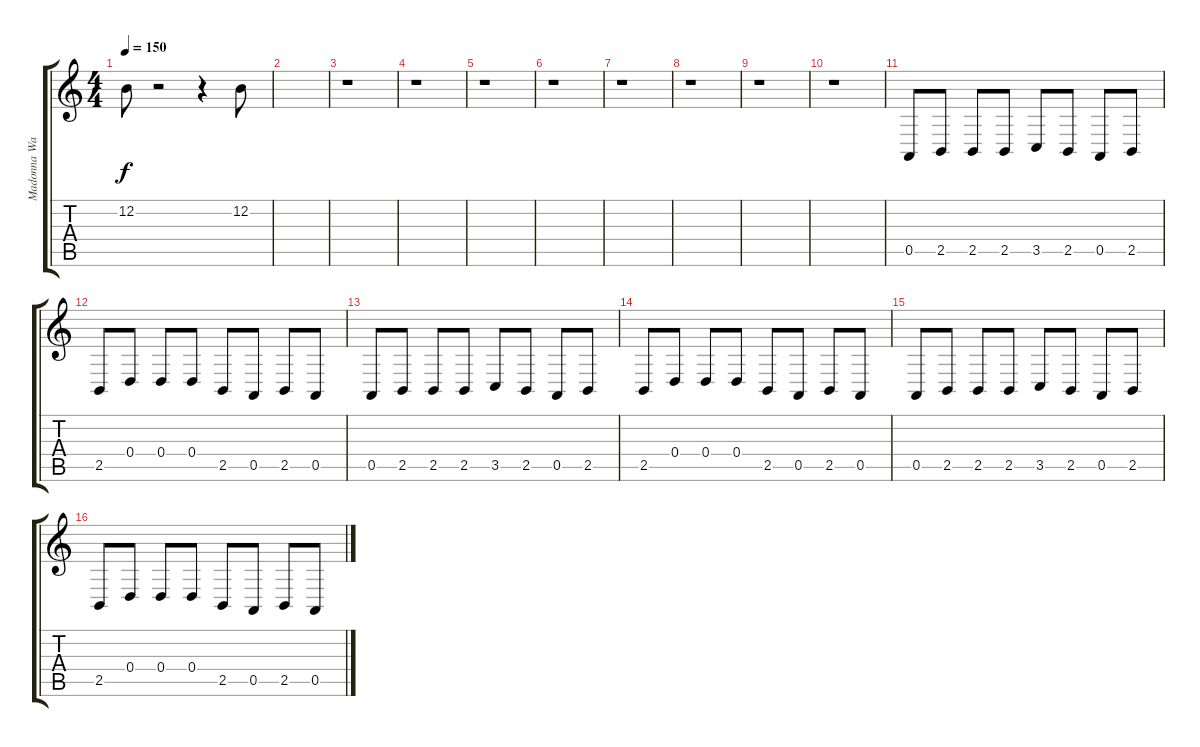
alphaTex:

\track ("Madonna Wayne Gacy" "Madonna Wa") {instrument lead2sawtooth}
\staff {score tabs}
\tuning (E4 B3 G3 D3 A2 E2) {hide}
\ts (4 4)
\tempo 150
\clef g2
\ks c
12.2.8{dy f} r.2 r.4 12.2.8 |
|
r.1 |
r.1 |
r.1 |
r.1 |
r.1 |
r.1 |
r.1 |
r.1 |
0.5.8 2.5.8 2.5.8 2.5.8 3.5.8 2.5.8 0.5.8 2.5.8 |
2.5.8 0.4.8 0.4.8 0.4.8 2.5.8 0.5.8 2.5.8 0.5.8 |
0.5.8 2.5.8 2.5.8 2.5.8 3.5.8 2.5.8 0.5.8 2.5.8 |
2.5.8 0.4.8 0.4.8 0.4.8 2.5.8 0.5.8 2.5.8 0.5.8 |
0.5.8 2.5.8 2.5.8 2.5.8 3.5.8 2.5.8 0.5.8 2.5.8 |
2.5.8 0.4.8 0.4.8 0.4.8 2.5.8 0.5.8 2.5.8 0.5.8
